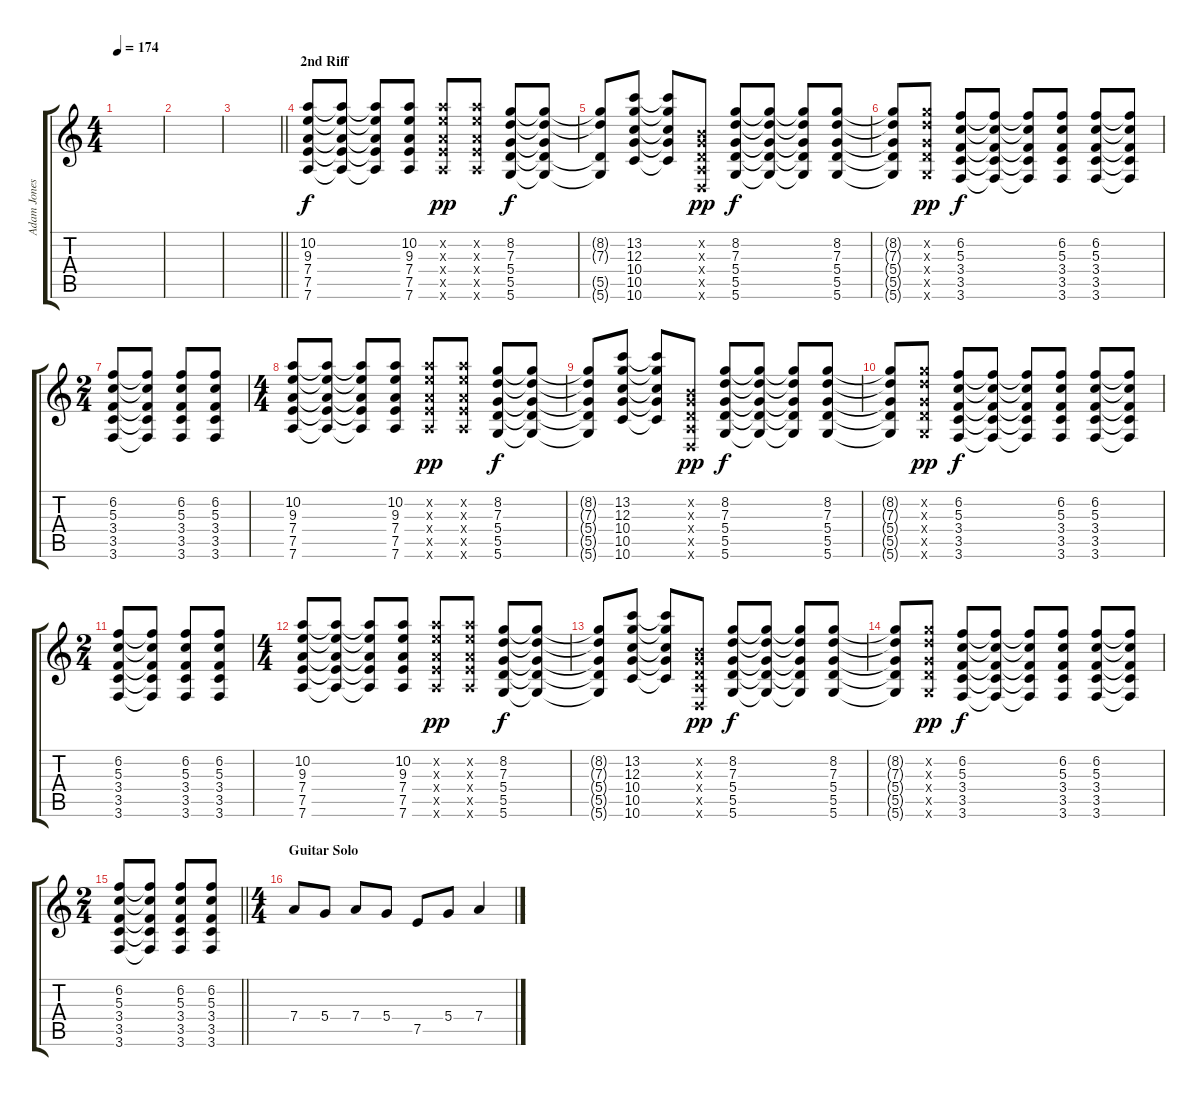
\track ("Adam Jones" "Adam Jones") {instrument acousticguitarnylon}
\staff {score tabs}
\tuning (E4 B3 G3 D3 A2 D2) {hide}
\ts (4 4)
\tempo 174
\clef g2
\ks c
|
|
\barLineRight lightlight
|
\section ("" "2nd Riff")
(10.2 9.3 7.4 7.5 7.6).8 (10.2{t} 9.3{t} 7.4{t} 7.5{t} 7.6{t}).8 (10.2{t} 9.3{t} 7.4{t} 7.5{t} 7.6{t}).8 (10.2 9.3 7.4 7.5 7.6).8 (10.2{x} 9.3{x} 7.4{x} 7.5{x} 7.6{x}).8{dy pp} (10.2{x} 9.3{x} 7.4{x} 7.5{x} 7.6{x}).8 (8.2 7.3 5.4 5.5 5.6).8{dy f} (8.2{t} 7.3{t} 5.4{t} 5.5{t} 5.6{t}).8 |
(8.2{t} 7.3{t} 5.5{t} 5.6{t}).8 (13.2 12.3 10.4 10.5 10.6).8 (13.2{t} 12.3{t} 10.4{t} 10.5{t} 10.6{t}).8 (0.2{x} 0.3{x} 0.4{x} 0.5{x} 0.6{x}).8{dy pp} (8.2 7.3 5.4 5.5 5.6).8{dy f} (8.2{t} 7.3{t} 5.4{t} 5.5{t} 5.6{t}).8 (8.2{t} 7.3{t} 5.4{t} 5.5{t} 5.6{t}).8 (8.2 7.3 5.4 5.5 5.6).8 |
(8.2{t} 7.3{t} 5.4{t} 5.5{t} 5.6{t}).8 (8.2{x} 7.3{x} 5.4{x} 5.5{x} 5.6{x}).8{dy pp} (6.2 5.3 3.4 3.5 3.6).8{dy f} (6.2{t} 5.3{t} 3.4{t} 3.5{t} 3.6{t}).8 (6.2{t} 5.3{t} 3.4{t} 3.5{t} 3.6{t}).8 (6.2 5.3 3.4 3.5 3.6).8 (6.2 5.3 3.4 3.5 3.6).8 (6.2{t} 5.3{t} 3.4{t} 3.5{t} 3.6{t}).8 |
\ts (2 4)
(6.2 5.3 3.4 3.5 3.6).8 (6.2{t} 5.3{t} 3.4{t} 3.5{t} 3.6{t}).8 (6.2 5.3 3.4 3.5 3.6).8 (6.2 5.3 3.4 3.5 3.6).8 |
\ts (4 4)
(10.2 9.3 7.4 7.5 7.6).8 (10.2{t} 9.3{t} 7.4{t} 7.5{t} 7.6{t}).8 (10.2{t} 9.3{t} 7.4{t} 7.5{t} 7.6{t}).8 (10.2 9.3 7.4 7.5 7.6).8 (10.2{x} 9.3{x} 7.4{x} 7.5{x} 7.6{x}).8{dy pp} (10.2{x} 9.3{x} 7.4{x} 7.5{x} 7.6{x}).8 (8.2 7.3 5.4 5.5 5.6).8{dy f} (8.2{t} 7.3{t} 5.4{t} 5.5{t} 5.6{t}).8 |
(8.2{t} 7.3{t} 5.4{t} 5.5{t} 5.6{t}).8 (13.2 12.3 10.4 10.5 10.6).8 (13.2{t} 12.3{t} 10.4{t} 10.5{t} 10.6{t}).8 (0.2{x} 0.3{x} 0.4{x} 0.5{x} 0.6{x}).8{dy pp} (8.2 7.3 5.4 5.5 5.6).8{dy f} (8.2{t} 7.3{t} 5.4{t} 5.5{t} 5.6{t}).8 (8.2{t} 7.3{t} 5.4{t} 5.5{t} 5.6{t}).8 (8.2 7.3 5.4 5.5 5.6).8 |
(8.2{t} 7.3{t} 5.4{t} 5.5{t} 5.6{t}).8 (8.2{x} 7.3{x} 5.4{x} 5.5{x} 5.6{x}).8{dy pp} (6.2 5.3 3.4 3.5 3.6).8{dy f} (6.2{t} 5.3{t} 3.4{t} 3.5{t} 3.6{t}).8 (6.2{t} 5.3{t} 3.4{t} 3.5{t} 3.6{t}).8 (6.2 5.3 3.4 3.5 3.6).8 (6.2 5.3 3.4 3.5 3.6).8 (6.2{t} 5.3{t} 3.4{t} 3.5{t} 3.6{t}).8 |
\ts (2 4)
(6.2 5.3 3.4 3.5 3.6).8 (6.2{t} 5.3{t} 3.4{t} 3.5{t} 3.6{t}).8 (6.2 5.3 3.4 3.5 3.6).8 (6.2 5.3 3.4 3.5 3.6).8 |
\ts (4 4)
(10.2 9.3 7.4 7.5 7.6).8 (10.2{t} 9.3{t} 7.4{t} 7.5{t} 7.6{t}).8 (10.2{t} 9.3{t} 7.4{t} 7.5{t} 7.6{t}).8 (10.2 9.3 7.4 7.5 7.6).8 (10.2{x} 9.3{x} 7.4{x} 7.5{x} 7.6{x}).8{dy pp} (10.2{x} 9.3{x} 7.4{x} 7.5{x} 7.6{x}).8 (8.2 7.3 5.4 5.5 5.6).8{dy f} (8.2{t} 7.3{t} 5.4{t} 5.5{t} 5.6{t}).8 |
(8.2{t} 7.3{t} 5.4{t} 5.5{t} 5.6{t}).8 (13.2 12.3 10.4 10.5 10.6).8 (13.2{t} 12.3{t} 10.4{t} 10.5{t} 10.6{t}).8 (0.2{x} 0.3{x} 0.4{x} 0.5{x} 0.6{x}).8{dy pp} (8.2 7.3 5.4 5.5 5.6).8{dy f} (8.2{t} 7.3{t} 5.4{t} 5.5{t} 5.6{t}).8 (8.2{t} 7.3{t} 5.4{t} 5.5{t} 5.6{t}).8 (8.2 7.3 5.4 5.5 5.6).8 |
(8.2{t} 7.3{t} 5.4{t} 5.5{t} 5.6{t}).8 (8.2{x} 7.3{x} 5.4{x} 5.5{x} 5.6{x}).8{dy pp} (6.2 5.3 3.4 3.5 3.6).8{dy f} (6.2{t} 5.3{t} 3.4{t} 3.5{t} 3.6{t}).8 (6.2{t} 5.3{t} 3.4{t} 3.5{t} 3.6{t}).8 (6.2 5.3 3.4 3.5 3.6).8 (6.2 5.3 3.4 3.5 3.6).8 (6.2{t} 5.3{t} 3.4{t} 3.5{t} 3.6{t}).8 |
\ts (2 4)
\barLineRight lightlight
(6.2 5.3 3.4 3.5 3.6).8 (6.2{t} 5.3{t} 3.4{t} 3.5{t} 3.6{t}).8 (6.2 5.3 3.4 3.5 3.6).8 (6.2 5.3 3.4 3.5 3.6).8 |
\ts (4 4)
\section ("" "Guitar Solo")
7.4.8 5.4.8 7.4.8 5.4.8 7.5.8 5.4.8 7.4.4
